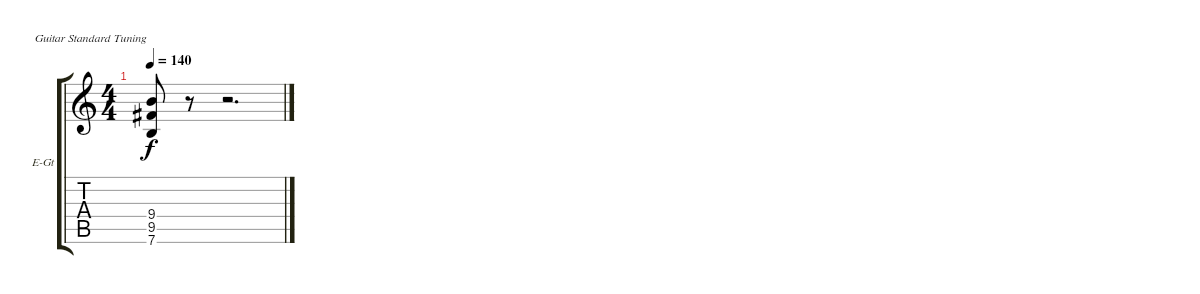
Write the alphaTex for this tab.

\bracketExtendMode groupsimilarinstruments
\firstSystemTrackNameOrientation horizontal
\otherSystemsTrackNameOrientation horizontal
\track ("Guitar" "E-Gt") {instrument distortionguitar}
\staff {score tabs}
\tuning (E4 B3 G3 D3 A2 E2)
\ts (4 4)
\tempo 140
\clef g2
\ks c
(9.4 9.5 7.6).8{dy f} r.8 r.2{d}
